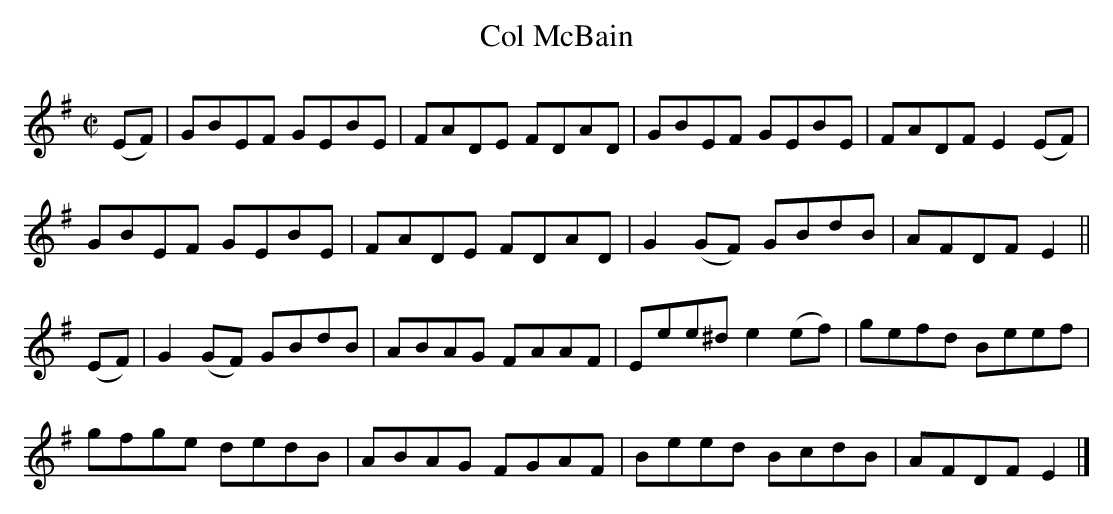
X:1
T: Col McBain
M: C|
L: 1/8
K: Em
(EF) |    GBEF GEBE | FADE FDAD | GBEF    GEBE  | FADF E2 (EF) |
          GBEF GEBE | FADE FDAD | G2 (GF) GBdB  | AFDF E2      ||
(EF) | G2 (GF) GBdB | ABAG FAAF | Eee^d e2 (ef) | gefd Beef    |
          gfge dedB | ABAG FGAF | Beed    BcdB  | AFDF E2      |]
